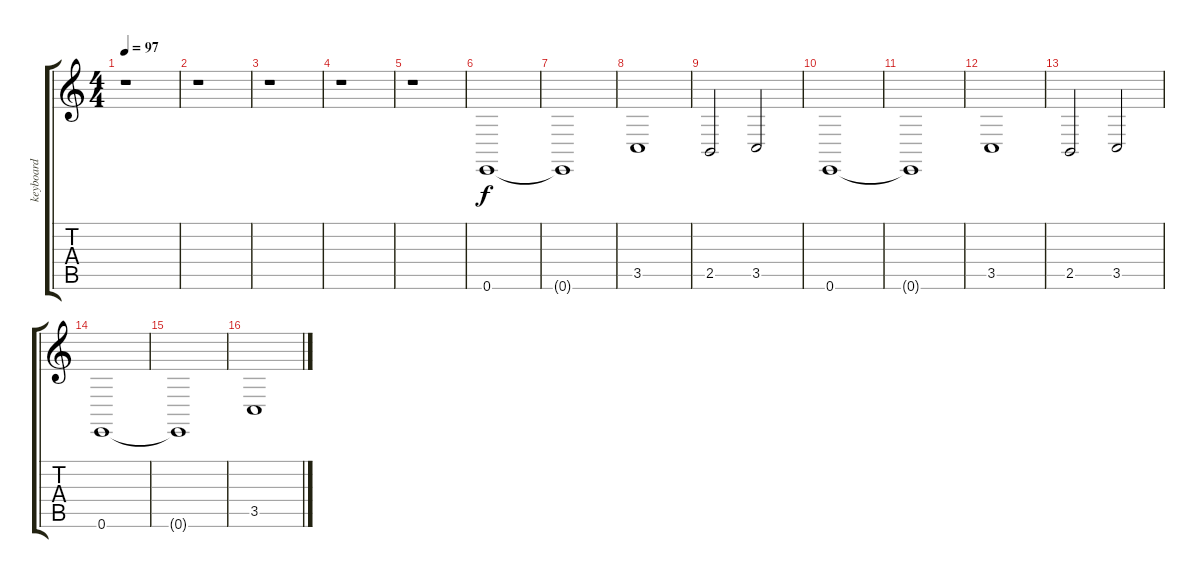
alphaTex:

\track ("keyboard" "keyboard") {instrument stringensemble1}
\staff {score tabs}
\tuning (E4 B3 G3 D3 A2 E2) {hide}
\ts (4 4)
\tempo 97
\clef g2
\ks c
r.1{dy f} |
r.1 |
r.1 |
r.1 |
r.1 |
0.6.1 |
0.6{t}.1 |
3.5.1 |
2.5.2 3.5.2 |
0.6.1 |
0.6{t}.1 |
3.5.1 |
2.5.2 3.5.2 |
0.6.1 |
0.6{t}.1 |
3.5.1
